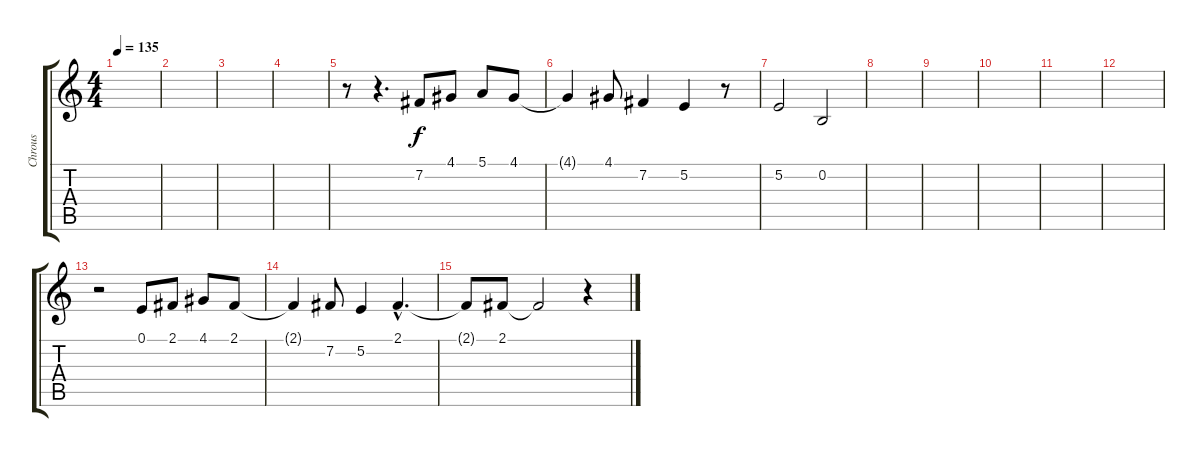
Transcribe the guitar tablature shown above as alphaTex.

\track ("Chrous" "Chrous") {instrument lead6voice}
\staff {score tabs}
\tuning (E4 B3 G3 D3 A2 E2) {hide}
\ts (4 4)
\tempo 135
\clef g2
\ks c
|
|
|
|
r.8 r.4{d} 7.2.8 4.1.8 5.1.8 4.1.8 |
4.1{t}.4 4.1.8 7.2.4 5.2.4 r.8 |
5.2.2 0.2.2 |
|
|
|
|
|
r.2 0.1.8 2.1.8 4.1.8 2.1.8 |
2.1{t}.4 7.2.8 5.2.4 2.1{hac}.4{d} |
2.1{t}.8 2.1.8 2.1{t}.2 r.4
